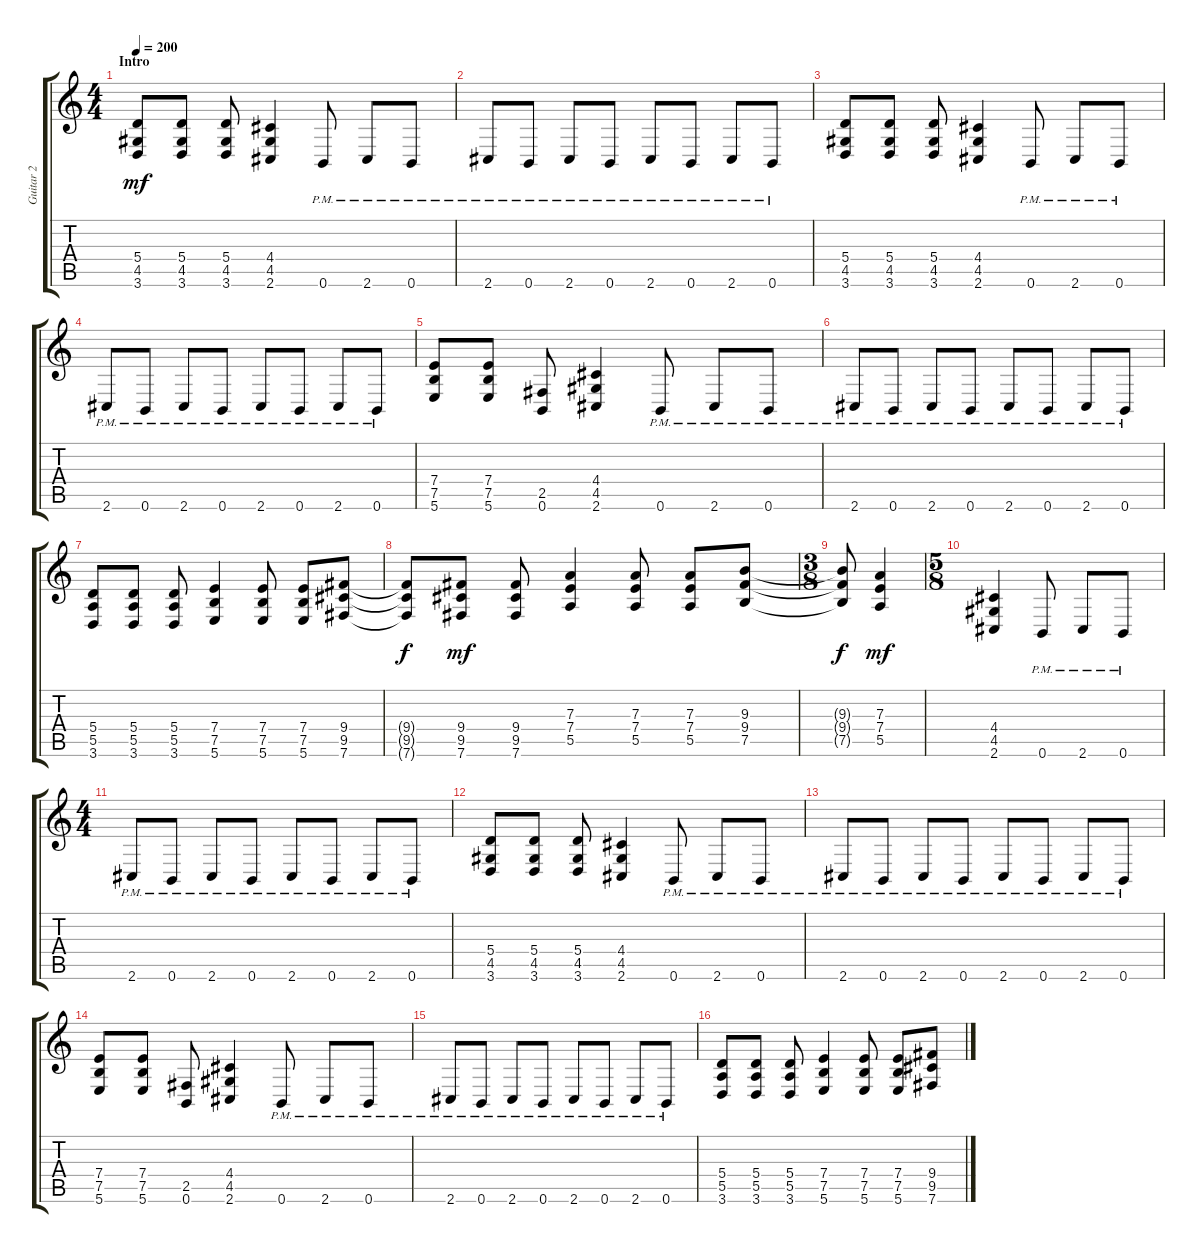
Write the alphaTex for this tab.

\track ("Guitar 2" "Guitar 2") {instrument distortionguitar}
\staff {score tabs}
\tuning (B3 Gb3 D3 A2 E2 B1) {hide}
\ts (4 4)
\section ("" "Intro")
\tempo 200
\clef g2
\ks c
(5.4 4.5 3.6).8{dy mf instrument distortionguitar} (5.4 4.5 3.6).8 (5.4 4.5 3.6).8 (4.4 4.5 2.6).4 0.6{pm}.8 2.6{pm}.8 0.6{pm}.8 |
2.6{pm}.8 0.6{pm}.8 2.6{pm}.8 0.6{pm}.8 2.6{pm}.8 0.6{pm}.8 2.6{pm}.8 0.6{pm}.8 |
(5.4 4.5 3.6).8 (5.4 4.5 3.6).8 (5.4 4.5 3.6).8 (4.4 4.5 2.6).4 0.6{pm}.8 2.6{pm}.8 0.6{pm}.8 |
2.6{pm}.8 0.6{pm}.8 2.6{pm}.8 0.6{pm}.8 2.6{pm}.8 0.6{pm}.8 2.6{pm}.8 0.6{pm}.8 |
(7.4 7.5 5.6).8 (7.4 7.5 5.6).8 (2.5 0.6).8 (4.4 4.5 2.6).4 0.6{pm}.8 2.6{pm}.8 0.6{pm}.8 |
2.6{pm}.8 0.6{pm}.8 2.6{pm}.8 0.6{pm}.8 2.6{pm}.8 0.6{pm}.8 2.6{pm}.8 0.6{pm}.8 |
(5.4 5.5 3.6).8 (5.4 5.5 3.6).8 (5.4 5.5 3.6).8 (7.4 7.5 5.6).4 (7.4 7.5 5.6).8 (7.4 7.5 5.6).8 (9.4 9.5 7.6).8 |
(9.4{t} 9.5{t} 7.6{t}).8{dy f} (9.4 9.5 7.6).8{dy mf} (9.4 9.5 7.6).8 (7.3 7.4 5.5).4 (7.3 7.4 5.5).8 (7.3 7.4 5.5).8 (9.3 9.4 7.5).8 |
\ts (3 8)
(9.3{t} 9.4{t} 7.5{t}).8{dy f} (7.3 7.4 5.5).4{dy mf} |
\ts (5 8)
(4.4 4.5 2.6).4 0.6{pm}.8 2.6{pm}.8 0.6{pm}.8 |
\ts (4 4)
2.6{pm}.8 0.6{pm}.8 2.6{pm}.8 0.6{pm}.8 2.6{pm}.8 0.6{pm}.8 2.6{pm}.8 0.6{pm}.8 |
(5.4 4.5 3.6).8 (5.4 4.5 3.6).8 (5.4 4.5 3.6).8 (4.4 4.5 2.6).4 0.6{pm}.8 2.6{pm}.8 0.6{pm}.8 |
2.6{pm}.8 0.6{pm}.8 2.6{pm}.8 0.6{pm}.8 2.6{pm}.8 0.6{pm}.8 2.6{pm}.8 0.6{pm}.8 |
(7.4 7.5 5.6).8 (7.4 7.5 5.6).8 (2.5 0.6).8 (4.4 4.5 2.6).4 0.6{pm}.8 2.6{pm}.8 0.6{pm}.8 |
2.6{pm}.8 0.6{pm}.8 2.6{pm}.8 0.6{pm}.8 2.6{pm}.8 0.6{pm}.8 2.6{pm}.8 0.6{pm}.8 |
(5.4 5.5 3.6).8 (5.4 5.5 3.6).8 (5.4 5.5 3.6).8 (7.4 7.5 5.6).4 (7.4 7.5 5.6).8 (7.4 7.5 5.6).8 (9.4 9.5 7.6).8
